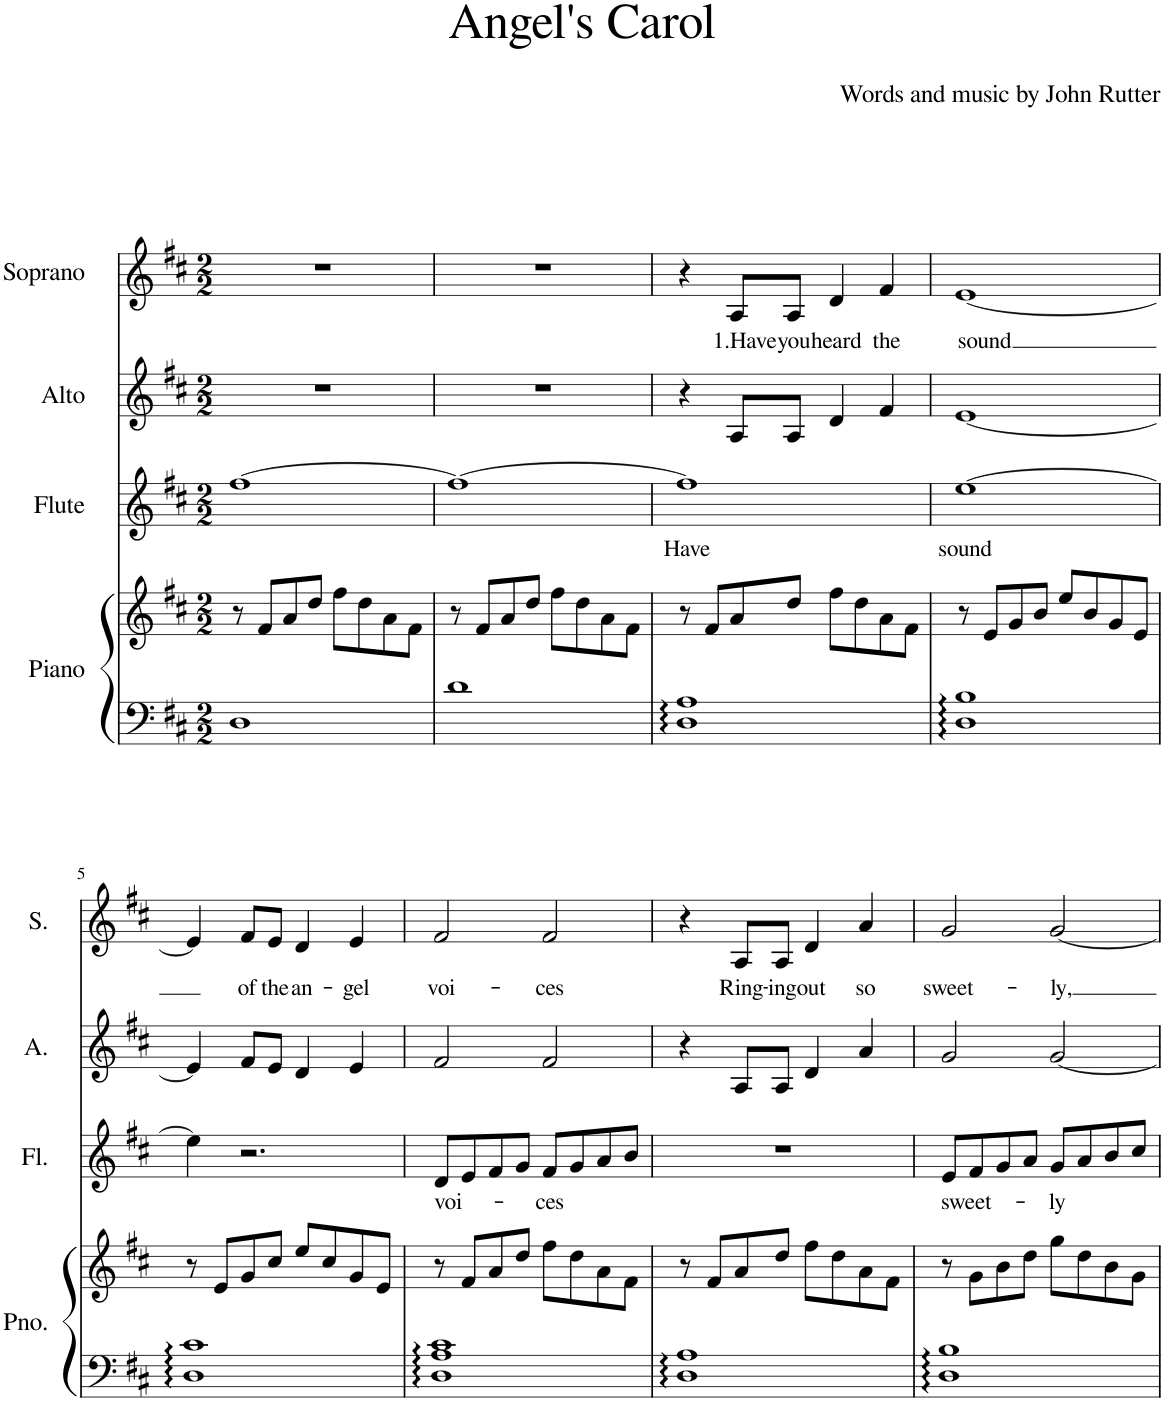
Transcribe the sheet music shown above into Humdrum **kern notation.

**kern	**kern	**kern	**text	**kern	**kern	**text
*part4	*part4	*part3	*part3	*part2	*part1	*part1
*staff5	*staff4	*staff3	*staff3	*staff2	*staff1	*staff1
*I"Piano	*	*I"Flute	*	*I"Alto	*I"Soprano	*
*I'Pno.	*	*I'Fl.	*	*I'A.	*I'S.	*
*clefF4	*clefG2	*clefG2	*	*clefG2	*clefG2	*
*k[f#c#]	*k[f#c#]	*k[f#c#]	*	*k[f#c#]	*k[f#c#]	*
*M2/2	*M2/2	*M2/2	*	*M2/2	*M2/2	*
=1	=1	=1	=1	=1	=1	=1
1D	8r	[1ff#	.	1r	1r	.
.	8f#/L	.	.	.	.	.
.	8a/	.	.	.	.	.
.	8dd/J	.	.	.	.	.
.	8ff#\L	.	.	.	.	.
.	8dd\	.	.	.	.	.
.	8a\	.	.	.	.	.
.	8f#\J	.	.	.	.	.
=2	=2	=2	=2	=2	=2	=2
1d	8r	1ff#_	.	1r	1r	.
.	8f#/L	.	.	.	.	.
.	8a/	.	.	.	.	.
.	8dd/J	.	.	.	.	.
.	8ff#\L	.	.	.	.	.
.	8dd\	.	.	.	.	.
.	8a\	.	.	.	.	.
.	8f#\J	.	.	.	.	.
=3	=3	=3	=3	=3	=3	=3
!	!	!	!LO:LY:b	!	!	!
1D 1A	8r	1ff#]	Have	4r	4r	.
.	8f#/L	.	.	.	.	.
!	!	!	!	!	!	!LO:LY:b
.	8a/	.	.	8A/L	8A/L	1.Have
!	!	!	!	!	!	!LO:LY:b
.	8dd/J	.	.	8A/J	8A/J	you
!	!	!	!	!	!	!LO:LY:b
.	8ff#\L	.	.	4d/	4d/	heard
.	8dd\	.	.	.	.	.
!	!	!	!	!	!	!LO:LY:b
.	8a\	.	.	4f#/	4f#/	the
.	8f#\J	.	.	.	.	.
=4	=4	=4	=4	=4	=4	=4
!	!	!	!LO:LY:b	!	!	!LO:LY:b
1D 1B	8r	[1ee	sound	[1e	[1e	-sound
.	8e/L	.	.	.	.	.
.	8g/	.	.	.	.	.
.	8b/J	.	.	.	.	.
.	8ee/L	.	.	.	.	.
.	8b/	.	.	.	.	.
.	8g/	.	.	.	.	.
.	8e/J	.	.	.	.	.
!!LO:LB:g=z
=5	=5	=5	=5	=5	=5	=5
1D 1c#	8r	4ee\]	.	4e/]	4e/]	.
.	8e/L	.	.	.	.	.
!	!	!	!	!	!	!LO:LY:b
.	8g/	2.r	.	8f#/L	8f#/L	of
!	!	!	!	!	!	!LO:LY:b
.	8cc#/J	.	.	8e/J	8e/J	the
!	!	!	!	!	!	!LO:LY:b
.	8ee/L	.	.	4d/	4d/	an-
.	8cc#/	.	.	.	.	.
!	!	!	!	!	!	!LO:LY:b
.	8g/	.	.	4e/	4e/	-gel
.	8e/J	.	.	.	.	.
=6	=6	=6	=6	=6	=6	=6
!	!	!	!LO:LY:b	!	!	!LO:LY:b
1D 1A 1c#	8r	8d/L	voi-	2f#/	2f#/	voi-
.	8f#/L	8e/	.	.	.	.
.	8a/	8f#/	.	.	.	.
.	8dd/J	8g/J	.	.	.	.
!	!	!	!LO:LY:b	!	!	!LO:LY:b
.	8ff#\L	8f#/L	ces	2f#/	2f#/	-ces
.	8dd\	8g/	.	.	.	.
.	8a\	8a/	.	.	.	.
.	8f#\J	8b/J	.	.	.	.
=7	=7	=7	=7	=7	=7	=7
1D 1A	8r	1r	.	4r	4r	.
.	8f#/L	.	.	.	.	.
!	!	!	!	!	!	!LO:LY:b
.	8a/	.	.	8A/L	8A/L	Ring-
!	!	!	!	!	!	!LO:LY:b
.	8dd/J	.	.	8A/J	8A/J	-ing
!	!	!	!	!	!	!LO:LY:b
.	8ff#\L	.	.	4d/	4d/	out
.	8dd\	.	.	.	.	.
!	!	!	!	!	!	!LO:LY:b
.	8a\	.	.	4a/	4a/	so
.	8f#\J	.	.	.	.	.
=8	=8	=8	=8	=8	=8	=8
!	!	!	!LO:LY:b	!	!	!LO:LY:b
1D 1B	8r	8e/L	sweet-	2g/	2g/	sweet-
.	8g\L	8f#/	.	.	.	.
.	8b\	8g/	.	.	.	.
.	8dd\J	8a/J	.	.	.	.
!	!	!	!LO:LY:b	!	!	!LO:LY:b
.	8gg\L	8g/L	ly	[2g/	[2g/	-ly,
.	8dd\	8a/	.	.	.	.
.	8b\	8b/	.	.	.	.
.	8g\J	8cc#/J	.	.	.	.
=	=	=	=	=	=	=
*-	*-	*-	*-	*-	*-	*-
